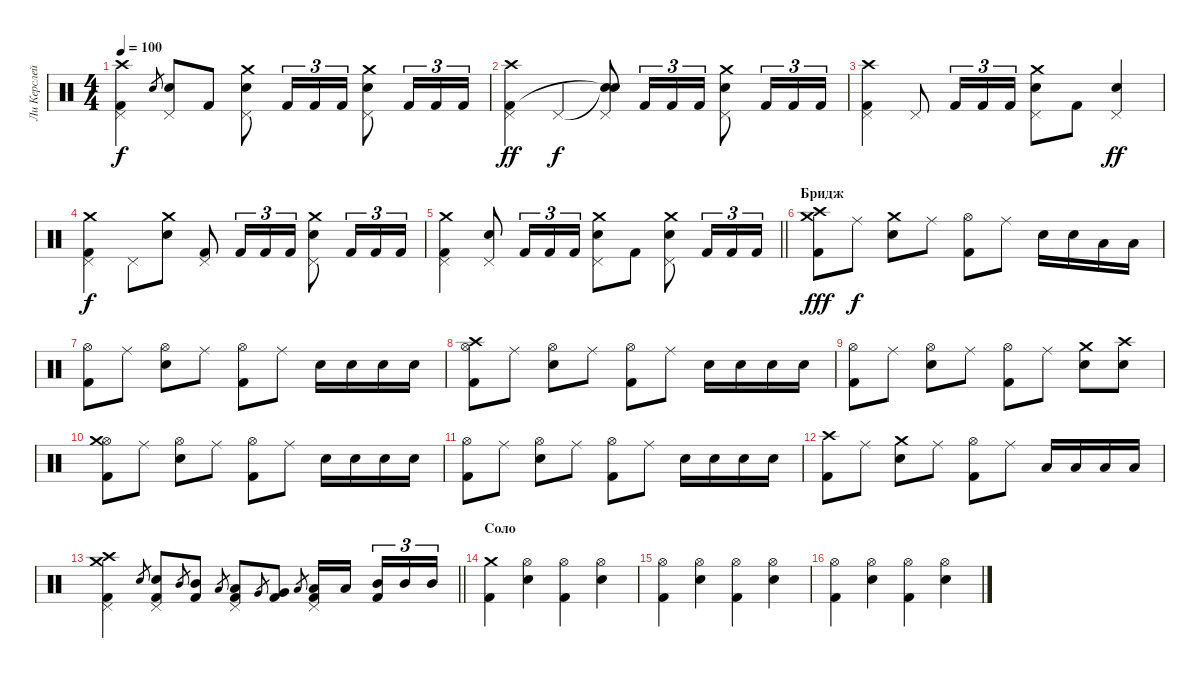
\track ("Ли Керслейк" "Ли Керслей") {instrument percussion}
\staff {score}
\articulation defaults
\ts (4 4)
\tempo 100
\clef neutral
\ks c
("Crash high (hit)" "Pedal Hi-Hat (hit)" "Kick (hit) 2").4{dy f} "Snare (hit) 2".8{gr} ("Snare (hit) 2" "Pedal Hi-Hat (hit)").8 "Kick (hit) 2".8 ("Crash medium (hit)" "Snare (hit) 2" "Pedal Hi-Hat (hit)").8 "Kick (hit) 2".16{tu (3 2)} "Kick (hit) 2".16{tu (3 2)} "Kick (hit) 2".16{tu (3 2)} ("Crash medium (hit)" "Snare (hit) 2" "Pedal Hi-Hat (hit)").8 "Kick (hit) 2".16{tu (3 2)} "Kick (hit) 2".16{tu (3 2)} "Kick (hit) 2".16{tu (3 2)} |
("Crash high (hit)" "Pedal Hi-Hat (hit)" "Kick (hit) 2").4{dy ff} "Pedal Hi-Hat (hit)".4{dy f} ("Snare (hit)"{t} "Pedal Hi-Hat (hit)" "Snare (hit)"{t}).8 "Kick (hit) 2".16{tu (3 2)} "Kick (hit) 2".16{tu (3 2)} "Kick (hit) 2".16{tu (3 2)} ("Crash medium (hit)" "Snare (hit) 2" "Pedal Hi-Hat (hit)").8 "Kick (hit) 2".16{tu (3 2)} "Kick (hit) 2".16{tu (3 2)} "Kick (hit) 2".16{tu (3 2)} |
("Crash high (hit)" "Pedal Hi-Hat (hit)" "Kick (hit) 2").4 "Pedal Hi-Hat (hit)".8 "Kick (hit) 2".16{tu (3 2)} "Kick (hit) 2".16{tu (3 2)} "Kick (hit) 2".16{tu (3 2)} ("Crash medium (hit)" "Snare (hit) 2" "Pedal Hi-Hat (hit)").8 "Kick (hit) 2".8 ("Snare (hit) 2" "Pedal Hi-Hat (hit)").4{dy ff} |
("Crash medium (hit)" "Pedal Hi-Hat (hit)" "Kick (hit) 2").4{dy f} "Pedal Hi-Hat (hit)".8 ("Crash medium (hit)" "Snare (hit) 2").8 ("Pedal Hi-Hat (hit)" "Kick (hit) 2").8 "Kick (hit) 2".16{tu (3 2)} "Kick (hit) 2".16{tu (3 2)} "Kick (hit) 2".16{tu (3 2)} ("Crash medium (hit)" "Snare (hit) 2" "Pedal Hi-Hat (hit)").8 "Kick (hit) 2".16{tu (3 2)} "Kick (hit) 2".16{tu (3 2)} "Kick (hit) 2".16{tu (3 2)} |
\barLineRight lightlight
("Crash medium (hit)" "Pedal Hi-Hat (hit)" "Kick (hit) 2").4 ("Snare (hit) 2" "Pedal Hi-Hat (hit)").8 "Kick (hit) 2".16{tu (3 2)} "Kick (hit) 2".16{tu (3 2)} "Kick (hit) 2".16{tu (3 2)} ("Crash medium (hit)" "Snare (hit) 2" "Pedal Hi-Hat (hit)").8 "Kick (hit) 2".8 ("Crash medium (hit)" "Snare (hit) 2" "Pedal Hi-Hat (hit)").8 "Kick (hit) 2".16{tu (3 2)} "Kick (hit) 2".16{tu (3 2)} "Kick (hit) 2".16{tu (3 2)} |
\section ("" "Бридж ")
("Crash high (hit)" "Crash medium (hit)" "Kick (hit) 2").8{dy fff} "Ride (middle)".8{dy f} ("Crash medium (hit)" "Snare (hit) 2").8 "Ride (middle)".8 ("Hi-Hat (open)" "Kick (hit) 2").8 "Ride (middle)".8 "Snare (hit) 2".16 "Snare (hit) 2".16 "Low Tom (hit)".16 "Low Tom (hit)".16 |
("Hi-Hat (open)" "Kick (hit) 2").8 "Ride (middle)".8 ("Hi-Hat (open)" "Snare (hit) 2").8 "Ride (middle)".8 ("Hi-Hat (open)" "Kick (hit) 2").8 "Ride (middle)".8 "Snare (hit) 2".16 "Snare (hit) 2".16 "Snare (hit) 2".16 "Snare (hit) 2".16 |
("Hi-Hat (open)" "Crash high (hit)" "Kick (hit) 2").8 "Ride (middle)".8 ("Hi-Hat (open)" "Snare (hit) 2").8 "Ride (middle)".8 ("Hi-Hat (open)" "Kick (hit) 2").8 "Ride (middle)".8 "Snare (hit) 2".16 "Snare (hit) 2".16 "Snare (hit) 2".16 "Snare (hit) 2".16 |
("Hi-Hat (open)" "Kick (hit) 2").8 "Ride (middle)".8 ("Hi-Hat (open)" "Snare (hit) 2").8 "Ride (middle)".8 ("Hi-Hat (open)" "Kick (hit) 2").8 "Ride (middle)".8 ("Crash medium (hit)" "Snare (hit) 2").8 ("Crash high (hit)" "Snare (hit) 2").8 |
("Hi-Hat (open)" "Crash medium (hit)" "Kick (hit) 2").8 "Ride (middle)".8 ("Hi-Hat (open)" "Snare (hit) 2").8 "Ride (middle)".8 ("Hi-Hat (open)" "Kick (hit) 2").8 "Ride (middle)".8 "Snare (hit) 2".16 "Snare (hit) 2".16 "Snare (hit) 2".16 "Snare (hit) 2".16 |
("Hi-Hat (open)" "Kick (hit) 2").8 "Ride (middle)".8 ("Hi-Hat (open)" "Snare (hit) 2").8 "Ride (middle)".8 ("Hi-Hat (open)" "Kick (hit) 2").8 "Ride (middle)".8 "Snare (hit) 2".16 "Snare (hit) 2".16 "Snare (hit) 2".16 "Snare (hit) 2".16 |
("Crash high (hit)" "Kick (hit) 2").8 "Ride (middle)".8 ("Crash medium (hit)" "Snare (hit) 2").8 "Ride (middle)".8 ("Hi-Hat (open)" "Kick (hit) 2").8 "Ride (middle)".8 "Low Tom (hit)".16 "Low Tom (hit)".16 "Low Tom (hit)".16 "Low Tom (hit)".16 |
\barLineRight lightlight
("Crash high (hit)" "Crash medium (hit)" "Pedal Hi-Hat (hit)" "Kick (hit) 2").4 "Snare (hit) 2".8{gr} ("Snare (hit) 2" "Pedal Hi-Hat (hit)" "Kick (hit) 2").8 "Mid Tom (hit)".8{gr} ("Mid Tom (hit)" "Kick (hit) 2").8 "Low Tom (hit)".8{gr} ("Low Tom (hit)" "Pedal Hi-Hat (hit)" "Kick (hit) 2").8 "Very Low Tom (hit)".8{gr} ("Very Low Tom (hit)" "Kick (hit) 2").8 "Low Tom (hit)".8{gr} ("Low Tom (hit)" "Pedal Hi-Hat (hit)" "Kick (hit) 2").16 "Low Tom (hit)".16{beam splitsecondary} ("Mid Tom (hit)" "Kick (hit) 2").16{tu (3 2)} "Mid Tom (hit)".16{tu (3 2)} "Mid Tom (hit)".16{tu (3 2)} |
\section ("" "Соло")
("Crash medium (hit)" "Kick (hit) 2").4 ("Hi-Hat (open)" "Snare (hit) 2").4 ("Hi-Hat (open)" "Kick (hit) 2").4 ("Hi-Hat (open)" "Snare (hit) 2").4 |
("Hi-Hat (open)" "Kick (hit) 2").4 ("Hi-Hat (open)" "Snare (hit) 2").4 ("Hi-Hat (open)" "Kick (hit) 2").4 ("Hi-Hat (open)" "Snare (hit) 2").4 |
("Hi-Hat (open)" "Kick (hit) 2").4 ("Hi-Hat (open)" "Snare (hit) 2").4 ("Hi-Hat (open)" "Kick (hit) 2").4 ("Hi-Hat (open)" "Snare (hit) 2").4
